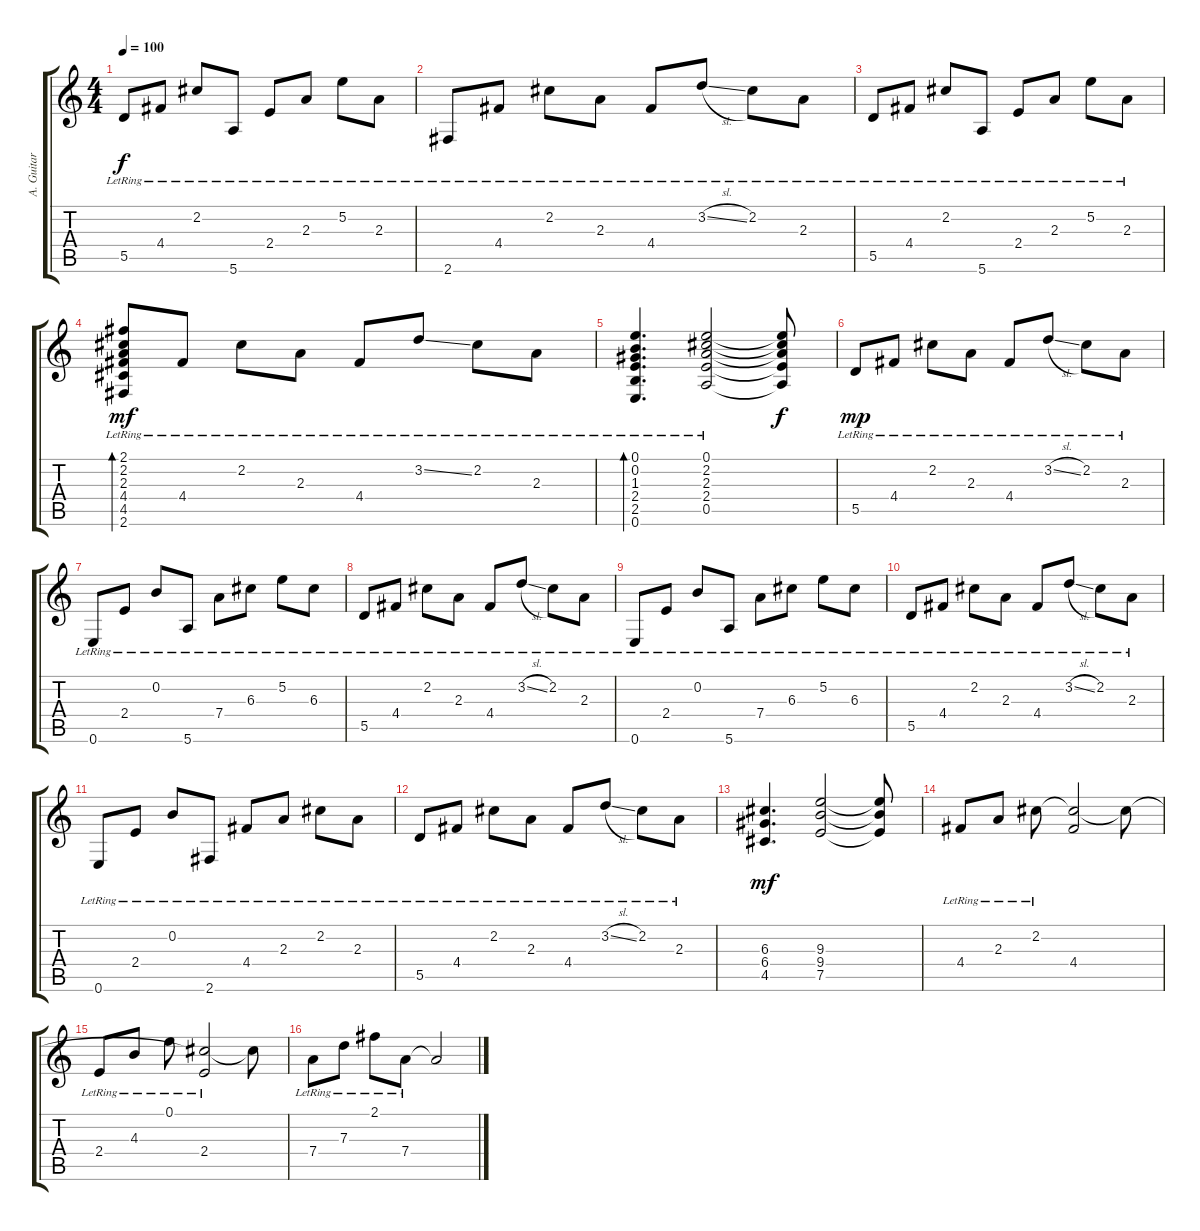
\track ("A. Guitar Iead" "A. Guitar ") {instrument acousticguitarsteel}
\staff {score tabs}
\tuning (E4 B3 G3 D3 A2 E2) {hide}
\ts (4 4)
\tempo 100
\clef g2
\ks c
5.5{lr}.8{dy f} 4.4{lr}.8 2.2{lr}.8 5.6{lr}.8 2.4{lr}.8 2.3{lr}.8 5.2{lr}.8 2.3{lr}.8 |
2.6{lr}.8 4.4{lr}.8 2.2{lr}.8 2.3{lr}.8 4.4{lr}.8 3.2{sl lr}.8 2.2{lr}.8 2.3{lr}.8 |
5.5{lr}.8 4.4{lr}.8 2.2{lr}.8 5.6{lr}.8 2.4{lr}.8 2.3{lr}.8 5.2{lr}.8 2.3{lr}.8 |
(2.1{lr} 2.2{lr} 2.3{lr} 4.4{lr} 4.5{lr} 2.6{lr}).8{bd 30 dy mf} 4.4{lr}.8 2.2{lr}.8 2.3{lr}.8 4.4{lr}.8 3.2{ss lr}.8 2.2{lr}.8 2.3{lr}.8 |
(0.1{lr} 0.2{lr} 1.3{lr} 2.4{lr} 2.5{lr} 0.6{lr}).4{d bd 60} (0.1{lr} 2.2{lr} 2.3{lr} 2.4{lr} 0.5{lr}).2 (0.1{t} 2.2{t} 2.3{t} 2.4{t} 0.5{t}).8{dy f} |
5.5{lr}.8{dy mp} 4.4{lr}.8 2.2{lr}.8 2.3{lr}.8 4.4{lr}.8 3.2{sl lr}.8 2.2{lr}.8 2.3{lr}.8 |
0.6{lr}.8 2.4{lr}.8 0.2{lr}.8 5.6{lr}.8 7.4{lr}.8 6.3{lr}.8 5.2{lr}.8 6.3{lr}.8 |
5.5{lr}.8 4.4{lr}.8 2.2{lr}.8 2.3{lr}.8 4.4{lr}.8 3.2{sl lr}.8 2.2{lr}.8 2.3{lr}.8 |
0.6{lr}.8 2.4{lr}.8 0.2{lr}.8 5.6{lr}.8 7.4{lr}.8 6.3{lr}.8 5.2{lr}.8 6.3{lr}.8 |
5.5{lr}.8 4.4{lr}.8 2.2{lr}.8 2.3{lr}.8 4.4{lr}.8 3.2{sl lr}.8 2.2{lr}.8 2.3{lr}.8 |
0.6{lr}.8 2.4{lr}.8 0.2{lr}.8 2.6{lr}.8 4.4{lr}.8 2.3{lr}.8 2.2{lr}.8 2.3{lr}.8 |
5.5{lr}.8 4.4{lr}.8 2.2{lr}.8 2.3{lr}.8 4.4{lr}.8 3.2{sl lr}.8 2.2{lr}.8 2.3{lr}.8 |
(6.3 6.4 4.5).4{d dy mf} (9.3 9.4 7.5).2 (9.3{t} 9.4{t} 7.5{t}).8 |
4.4{lr}.8{volume 12 instrument acousticgrandpiano} 2.3{lr}.8 2.2{lr}.8 (2.2{t} 4.4).2 2.2{t}.8 |
2.4{lr}.8 4.3{lr}.8 0.1{lr}.8 (2.2{t} 2.4{lr}).2 2.2{t}.8 |
7.4{lr}.8 7.3{lr}.8 2.1{lr}.8 7.4{lr}.8 7.4{t}.2
